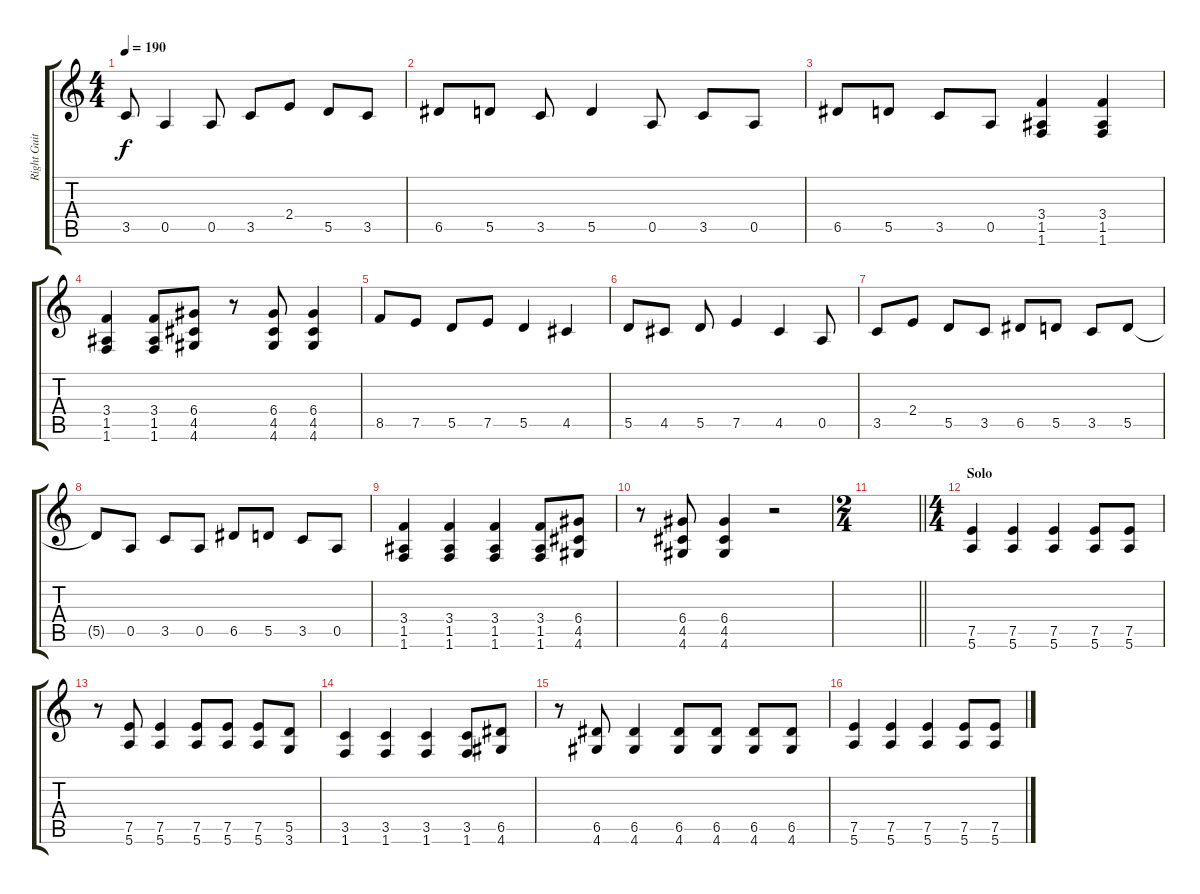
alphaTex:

\track ("Right Guitar" "Right Guit") {instrument distortionguitar}
\staff {score tabs}
\tuning (E4 B3 G3 D3 A2 E2) {hide}
\ts (4 4)
\tempo 190
\clef g2
\ks c
3.5{t}.8{dy f} 0.5.4 0.5.8 3.5.8 2.4.8 5.5.8 3.5.8 |
6.5.8 5.5.8 3.5.8 5.5.4 0.5.8 3.5.8 0.5.8 |
6.5.8 5.5.8 3.5.8 0.5.8 (3.4 1.5 1.6).4 (3.4 1.5 1.6).4 |
(3.4 1.5 1.6).4 (3.4 1.5 1.6).8 (6.4 4.5 4.6).8 r.8 (6.4 4.5 4.6).8 (6.4 4.5 4.6).4 |
8.5.8 7.5.8 5.5.8 7.5.8 5.5.4 4.5.4 |
5.5.8 4.5.8 5.5.8 7.5.4 4.5.4 0.5.8 |
3.5.8 2.4.8 5.5.8 3.5.8 6.5.8 5.5.8 3.5.8 5.5.8 |
5.5{t}.8 0.5.8 3.5.8 0.5.8 6.5.8 5.5.8 3.5.8 0.5.8 |
(3.4 1.5 1.6).4 (3.4 1.5 1.6).4 (3.4 1.5 1.6).4 (3.4 1.5 1.6).8 (6.4 4.5 4.6).8 |
r.8 (6.4 4.5 4.6).8 (6.4 4.5 4.6).4 r.2 |
\ts (2 4)
\barLineRight lightlight
|
\ts (4 4)
\section ("" "Solo")
(7.5 5.6).4 (7.5 5.6).4 (7.5 5.6).4 (7.5 5.6).8 (7.5 5.6).8 |
r.8 (7.5 5.6).8 (7.5 5.6).4 (7.5 5.6).8 (7.5 5.6).8 (7.5 5.6).8 (5.5 3.6).8 |
(3.5 1.6).4 (3.5 1.6).4 (3.5 1.6).4 (3.5 1.6).8 (6.5 4.6).8 |
r.8 (6.5 4.6).8 (6.5 4.6).4 (6.5 4.6).8 (6.5 4.6).8 (6.5 4.6).8 (6.5 4.6).8 |
(7.5 5.6).4 (7.5 5.6).4 (7.5 5.6).4 (7.5 5.6).8 (7.5 5.6).8
